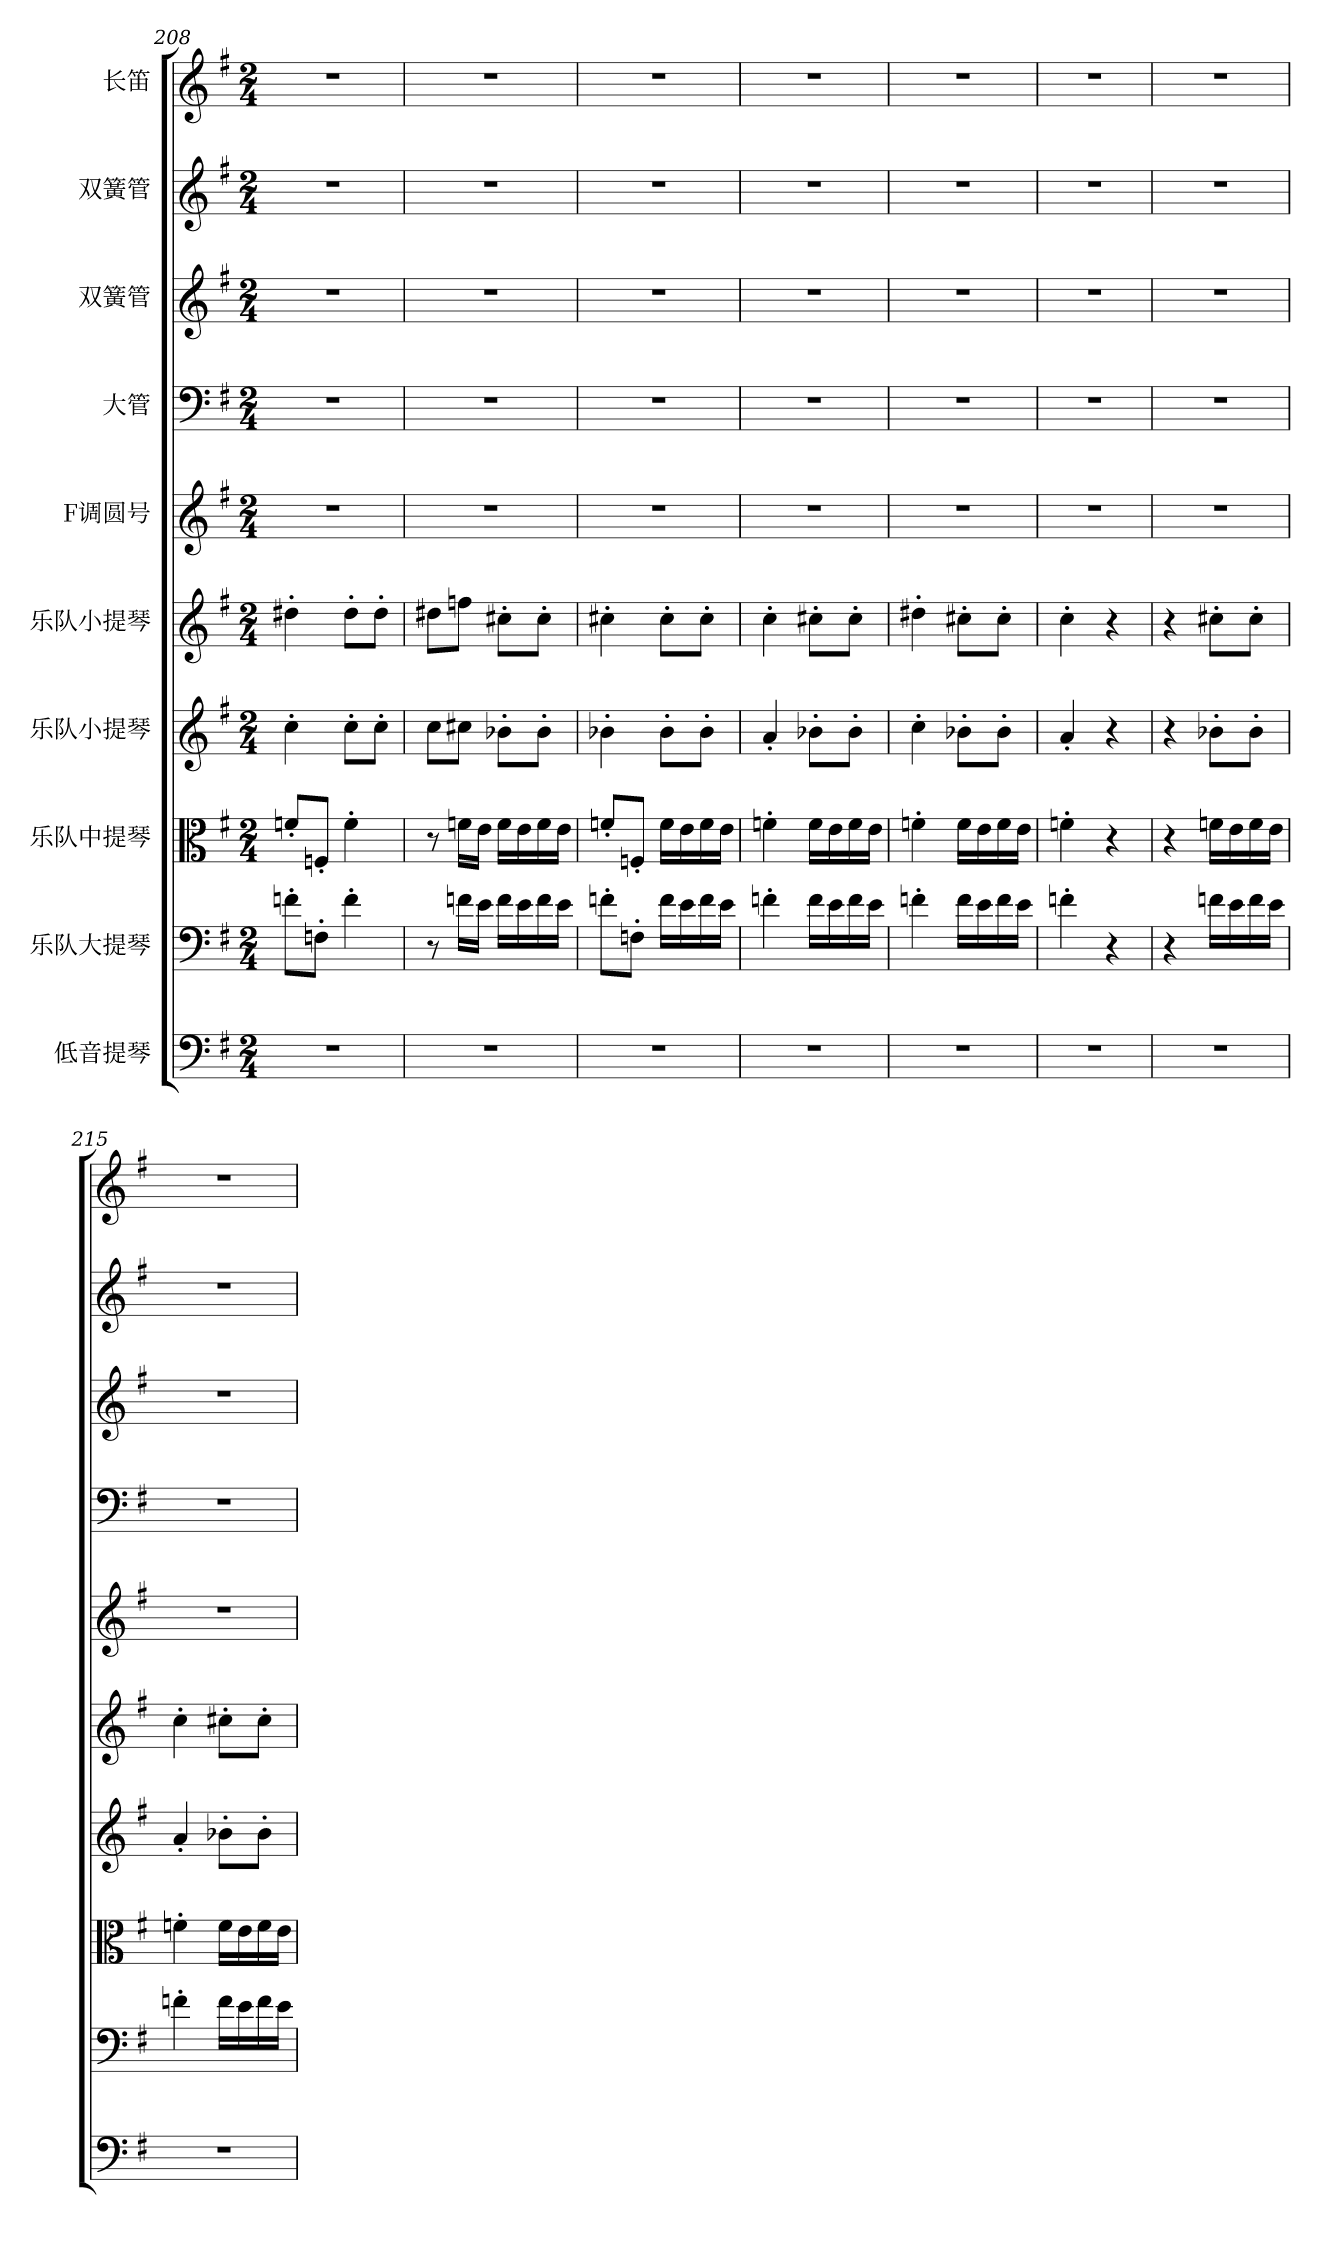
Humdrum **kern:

**kern	**kern	**kern	**kern	**kern	**kern	**kern	**kern	**kern	**kern
*part10	*part9	*part8	*part7	*part6	*part5	*part4	*part3	*part2	*part1
*staff10	*staff9	*staff8	*staff7	*staff6	*staff5	*staff4	*staff3	*staff2	*staff1
*I"低音提琴	*I"乐队大提琴	*I"乐队中提琴	*I"乐队小提琴	*I"乐队小提琴	*I"F调圆号	*I"大管	*I"双簧管	*I"双簧管	*I"长笛
*clefF4	*clefF4	*clefC3	*clefG2	*clefG2	*clefG2	*clefF4	*clefG2	*clefG2	*clefG2
*ITrd7c12	*	*	*	*	*ITrd4c7	*	*	*	*
*k[f#]	*k[f#]	*k[f#]	*k[f#]	*k[f#]	*k[]	*k[f#]	*k[f#]	*k[f#]	*k[f#]
*M2/4	*M2/4	*M2/4	*M2/4	*M2/4	*M2/4	*M2/4	*M2/4	*M2/4	*M2/4
=208	=208	=208	=208	=208	=208	=208	=208	=208	=208
2r	8fn'\L	8fn'/L	4cc'\	4dd#X'\	2r	2r	2r	2r	2r
.	8Fn'\J	8Fn'/J	.	.	.	.	.	.	.
.	4f'\	4f'\	8cc'\L	8dd#'\L	.	.	.	.	.
.	.	.	8cc'\J	8dd#'\J	.	.	.	.	.
=209	=209	=209	=209	=209	=209	=209	=209	=209	=209
2r	8r	8r	8cc\L	8dd#X\L	2r	2r	2r	2r	2r
.	16fn\LL	16fn\LL	8cc#X\J	8ffn\J	.	.	.	.	.
.	16e\JJ	16e\JJ	.	.	.	.	.	.	.
.	16f\LL	16f\LL	8b-X'\L	8cc#X'\L	.	.	.	.	.
.	16e\	16e\	.	.	.	.	.	.	.
.	16f\	16f\	8b-'\J	8cc#'\J	.	.	.	.	.
.	16e\JJ	16e\JJ	.	.	.	.	.	.	.
=210	=210	=210	=210	=210	=210	=210	=210	=210	=210
2r	8fn'\L	8fn'/L	4b-X'\	4cc#X'\	2r	2r	2r	2r	2r
.	8Fn'\J	8Fn'/J	.	.	.	.	.	.	.
.	16f\LL	16f\LL	8b-'\L	8cc#'\L	.	.	.	.	.
.	16e\	16e\	.	.	.	.	.	.	.
.	16f\	16f\	8b-'\J	8cc#'\J	.	.	.	.	.
.	16e\JJ	16e\JJ	.	.	.	.	.	.	.
!!LO:PB:g=z
=211	=211	=211	=211	=211	=211	=211	=211	=211	=211
2r	4fn'\	4fn'\	4a'/	4cc'\	2r	2r	2r	2r	2r
.	16f\LL	16f\LL	8b-X'\L	8cc#X'\L	.	.	.	.	.
.	16e\	16e\	.	.	.	.	.	.	.
.	16f\	16f\	8b-'\J	8cc#'\J	.	.	.	.	.
.	16e\JJ	16e\JJ	.	.	.	.	.	.	.
=212	=212	=212	=212	=212	=212	=212	=212	=212	=212
2r	4fn'\	4fn'\	4cc'\	4dd#X'\	2r	2r	2r	2r	2r
.	16f\LL	16f\LL	8b-X'\L	8cc#X'\L	.	.	.	.	.
.	16e\	16e\	.	.	.	.	.	.	.
.	16f\	16f\	8b-'\J	8cc#'\J	.	.	.	.	.
.	16e\JJ	16e\JJ	.	.	.	.	.	.	.
=213	=213	=213	=213	=213	=213	=213	=213	=213	=213
2r	4fn'\	4fn'\	4a'/	4cc'\	2r	2r	2r	2r	2r
.	4r	4r	4r	4r	.	.	.	.	.
=214	=214	=214	=214	=214	=214	=214	=214	=214	=214
2r	4r	4r	4r	4r	2r	2r	2r	2r	2r
.	16fn\LL	16fn\LL	8b-X'\L	8cc#X'\L	.	.	.	.	.
.	16e\	16e\	.	.	.	.	.	.	.
.	16f\	16f\	8b-'\J	8cc#'\J	.	.	.	.	.
.	16e\JJ	16e\JJ	.	.	.	.	.	.	.
=215	=215	=215	=215	=215	=215	=215	=215	=215	=215
2r	4fn'\	4fn'\	4a'/	4cc'\	2r	2r	2r	2r	2r
.	16f\LL	16f\LL	8b-X'\L	8cc#X'\L	.	.	.	.	.
.	16e\	16e\	.	.	.	.	.	.	.
.	16f\	16f\	8b-'\J	8cc#'\J	.	.	.	.	.
.	16e\JJ	16e\JJ	.	.	.	.	.	.	.
=	=	=	=	=	=	=	=	=	=
*-	*-	*-	*-	*-	*-	*-	*-	*-	*-
